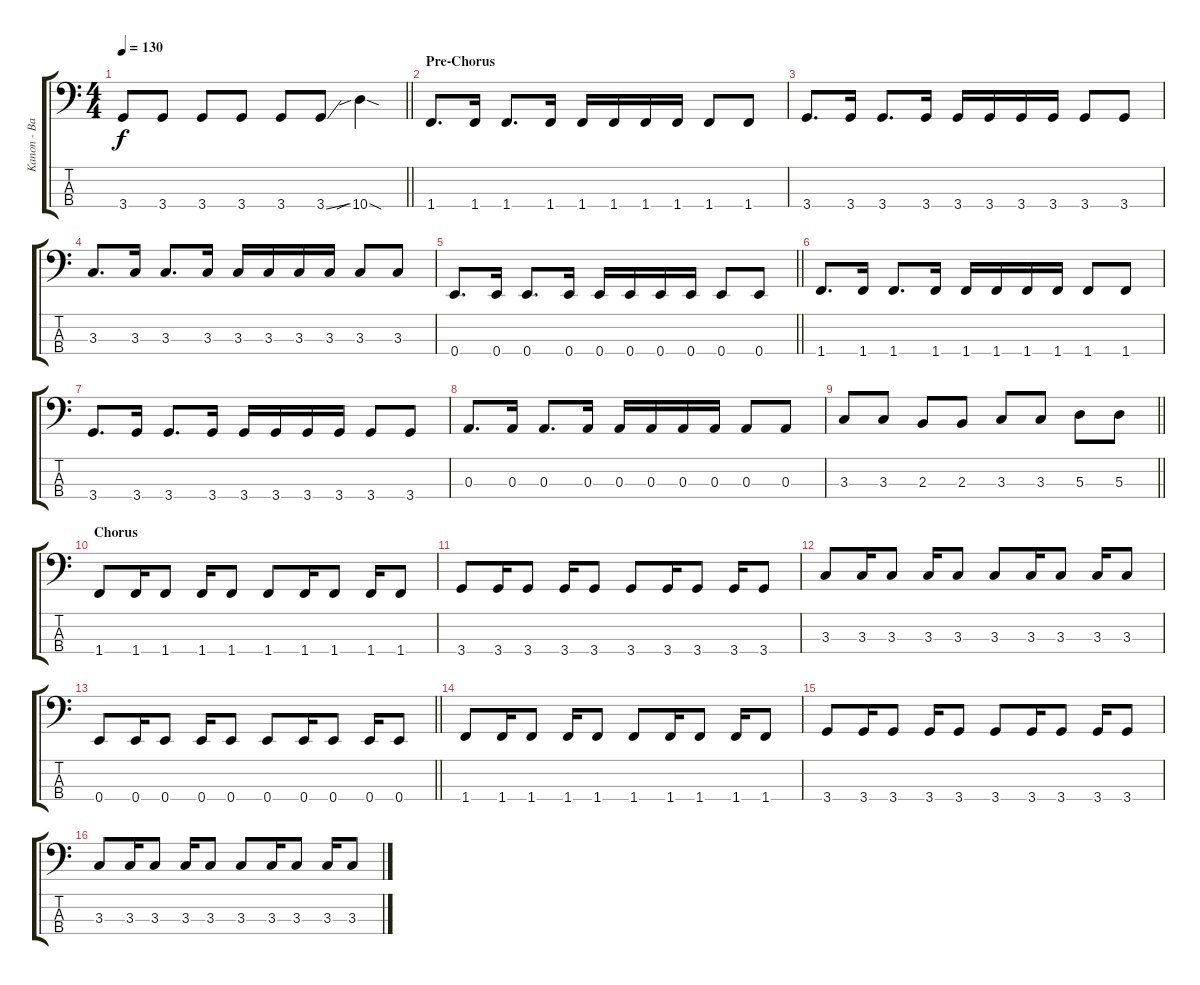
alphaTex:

\track ("Kanon - Bass" "Kanon - Ba") {instrument electricbassfinger}
\staff {score tabs}
\tuning (G2 D2 A1 E1) {hide}
\ts (4 4)
\tempo 130
\clef f4
\barLineRight lightlight
\ks c
3.4.8{dy f} 3.4.8 3.4.8 3.4.8 3.4.8 3.4{ss}.8 10.4{sib sod}.4 |
\section ("" "Pre-Chorus")
1.4.8{d} 1.4.16 1.4.8{d} 1.4.16 1.4.16 1.4.16 1.4.16 1.4.16 1.4.8 1.4.8 |
3.4.8{d} 3.4.16 3.4.8{d} 3.4.16 3.4.16 3.4.16 3.4.16 3.4.16 3.4.8 3.4.8 |
3.3.8{d} 3.3.16 3.3.8{d} 3.3.16 3.3.16 3.3.16 3.3.16 3.3.16 3.3.8 3.3.8 |
\barLineRight lightlight
0.4.8{d} 0.4.16 0.4.8{d} 0.4.16 0.4.16 0.4.16 0.4.16 0.4.16 0.4.8 0.4.8 |
1.4.8{d} 1.4.16 1.4.8{d} 1.4.16 1.4.16 1.4.16 1.4.16 1.4.16 1.4.8 1.4.8 |
3.4.8{d} 3.4.16 3.4.8{d} 3.4.16 3.4.16 3.4.16 3.4.16 3.4.16 3.4.8 3.4.8 |
0.3.8{d} 0.3.16 0.3.8{d} 0.3.16 0.3.16 0.3.16 0.3.16 0.3.16 0.3.8 0.3.8 |
\barLineRight lightlight
3.3.8 3.3.8 2.3.8 2.3.8 3.3.8 3.3.8 5.3.8 5.3.8 |
\section ("" "Chorus")
1.4.8 1.4.16 1.4.8 1.4.16 1.4.8 1.4.8 1.4.16 1.4.8 1.4.16 1.4.8 |
3.4.8 3.4.16 3.4.8 3.4.16 3.4.8 3.4.8 3.4.16 3.4.8 3.4.16 3.4.8 |
3.3.8 3.3.16 3.3.8 3.3.16 3.3.8 3.3.8 3.3.16 3.3.8 3.3.16 3.3.8 |
\barLineRight lightlight
0.4.8 0.4.16 0.4.8 0.4.16 0.4.8 0.4.8 0.4.16 0.4.8 0.4.16 0.4.8 |
1.4.8 1.4.16 1.4.8 1.4.16 1.4.8 1.4.8 1.4.16 1.4.8 1.4.16 1.4.8 |
3.4.8 3.4.16 3.4.8 3.4.16 3.4.8 3.4.8 3.4.16 3.4.8 3.4.16 3.4.8 |
3.3.8 3.3.16 3.3.8 3.3.16 3.3.8 3.3.8 3.3.16 3.3.8 3.3.16 3.3.8
